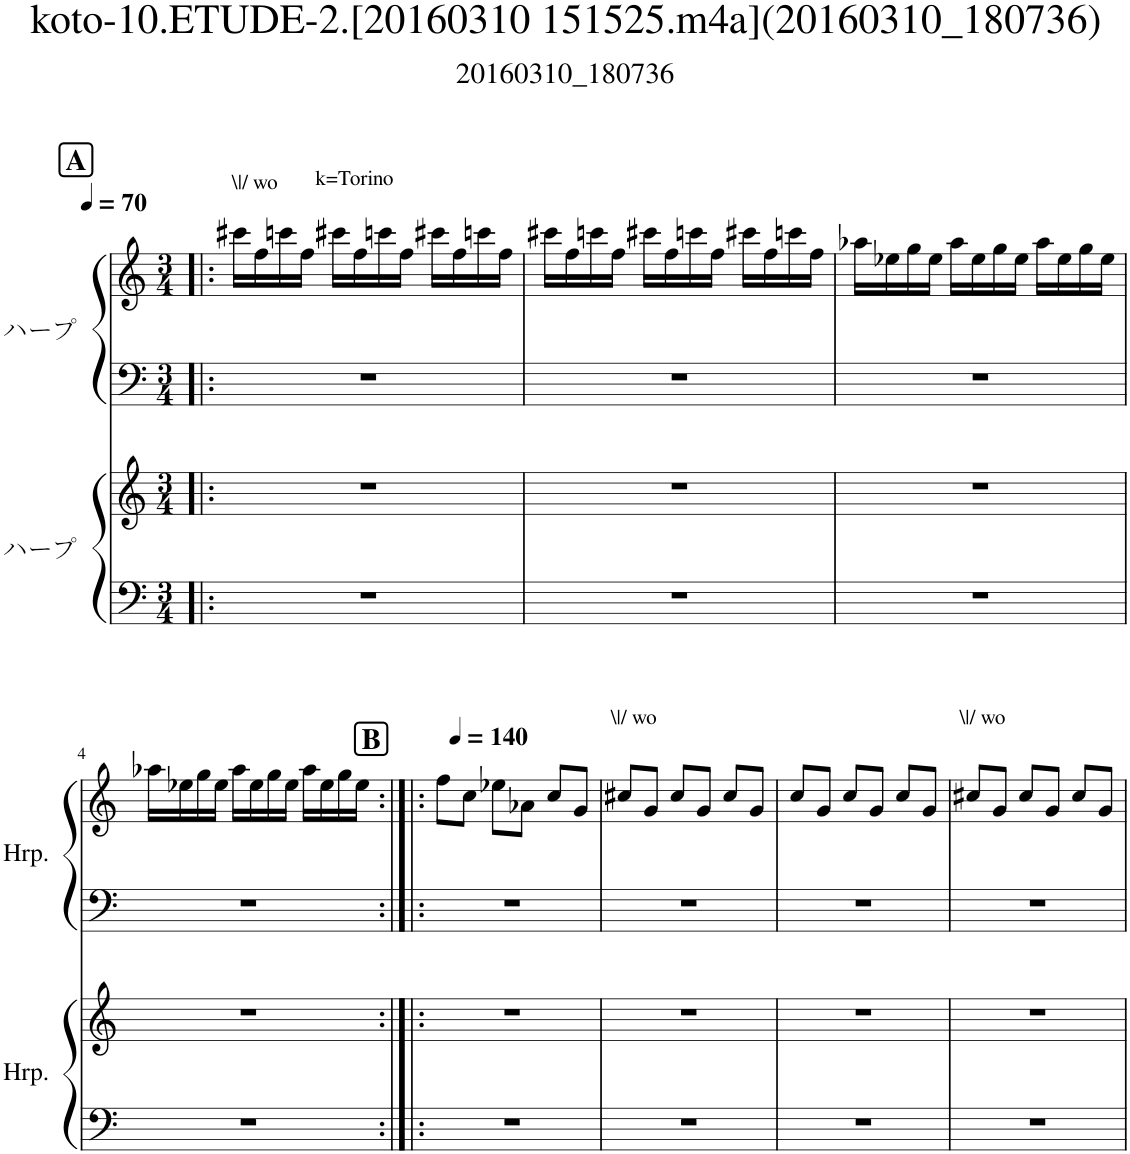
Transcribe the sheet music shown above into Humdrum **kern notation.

**kern	**kern	**kern	**kern
*part2	*part2	*part1	*part1
*staff4	*staff3	*staff2	*staff1
*I"ハープ	*	*I"ハープ	*
*clefF4	*clefG2	*clefF4	*clefG2
*k[]	*k[]	*k[]	*k[]
*M3/4	*M3/4	*M3/4	*M3/4
*MM70	*MM70	*MM70	*MM70
!!LO:REH:place=s1:a:B:cj:fs=14:t=A
=1!|:	=1!|:	=1!|:	=1!|:
!	!	!	!LO:TX:a:t=k=Torino
!	!	!	!LO:TX:a:t=\|/ wo
2.r	2.r	2.r	16ccc#X\LL
.	.	.	16ff\
.	.	.	16cccn\
.	.	.	16ff\JJ
.	.	.	16ccc#X\LL
.	.	.	16ff\
.	.	.	16cccn\
.	.	.	16ff\JJ
.	.	.	16ccc#X\LL
.	.	.	16ff\
.	.	.	16cccn\
.	.	.	16ff\JJ
=2	=2	=2	=2
2.r	2.r	2.r	16ccc#X\LL
.	.	.	16ff\
.	.	.	16cccn\
.	.	.	16ff\JJ
.	.	.	16ccc#X\LL
.	.	.	16ff\
.	.	.	16cccn\
.	.	.	16ff\JJ
.	.	.	16ccc#X\LL
.	.	.	16ff\
.	.	.	16cccn\
.	.	.	16ff\JJ
=3	=3	=3	=3
2.r	2.r	2.r	16aa-X\LL
.	.	.	16ee-X\
.	.	.	16gg\
.	.	.	16ee-\JJ
.	.	.	16aa-\LL
.	.	.	16ee-\
.	.	.	16gg\
.	.	.	16ee-\JJ
.	.	.	16aa-\LL
.	.	.	16ee-\
.	.	.	16gg\
.	.	.	16ee-\JJ
!!LO:LB:g=z
=4	=4	=4	=4
2.r	2.r	2.r	16aa-X\LL
.	.	.	16ee-X\
.	.	.	16gg\
.	.	.	16ee-\JJ
.	.	.	16aa-\LL
.	.	.	16ee-\
.	.	.	16gg\
.	.	.	16ee-\JJ
.	.	.	16aa-\LL
.	.	.	16ee-\
.	.	.	16gg\
.	.	.	16ee-\JJ
=5:|!|:	=5:|!|:	=5:|!|:	=5:|!|:
!!LO:REH:place=s1:a:B:cj:fs=14:t=B
*	*	*	*MM140
2.r	2.r	2.r	8ff\L
.	.	.	8cc\J
.	.	.	8ee-X\L
.	.	.	8a-X\J
.	.	.	8cc/L
.	.	.	8g/J
=6	=6	=6	=6
!	!	!	!LO:TX:a:t=\|/ wo
2.r	2.r	2.r	8cc#X/L
.	.	.	8g/J
.	.	.	8cc#/L
.	.	.	8g/J
.	.	.	8cc#/L
.	.	.	8g/J
=7	=7	=7	=7
2.r	2.r	2.r	8cc/L
.	.	.	8g/J
.	.	.	8cc/L
.	.	.	8g/J
.	.	.	8cc/L
.	.	.	8g/J
=8	=8	=8	=8
!	!	!	!LO:TX:a:t=\|/ wo
2.r	2.r	2.r	8cc#X/L
.	.	.	8g/J
.	.	.	8cc#/L
.	.	.	8g/J
.	.	.	8cc#/L
.	.	.	8g/J
=	=	=	=
*-	*-	*-	*-
